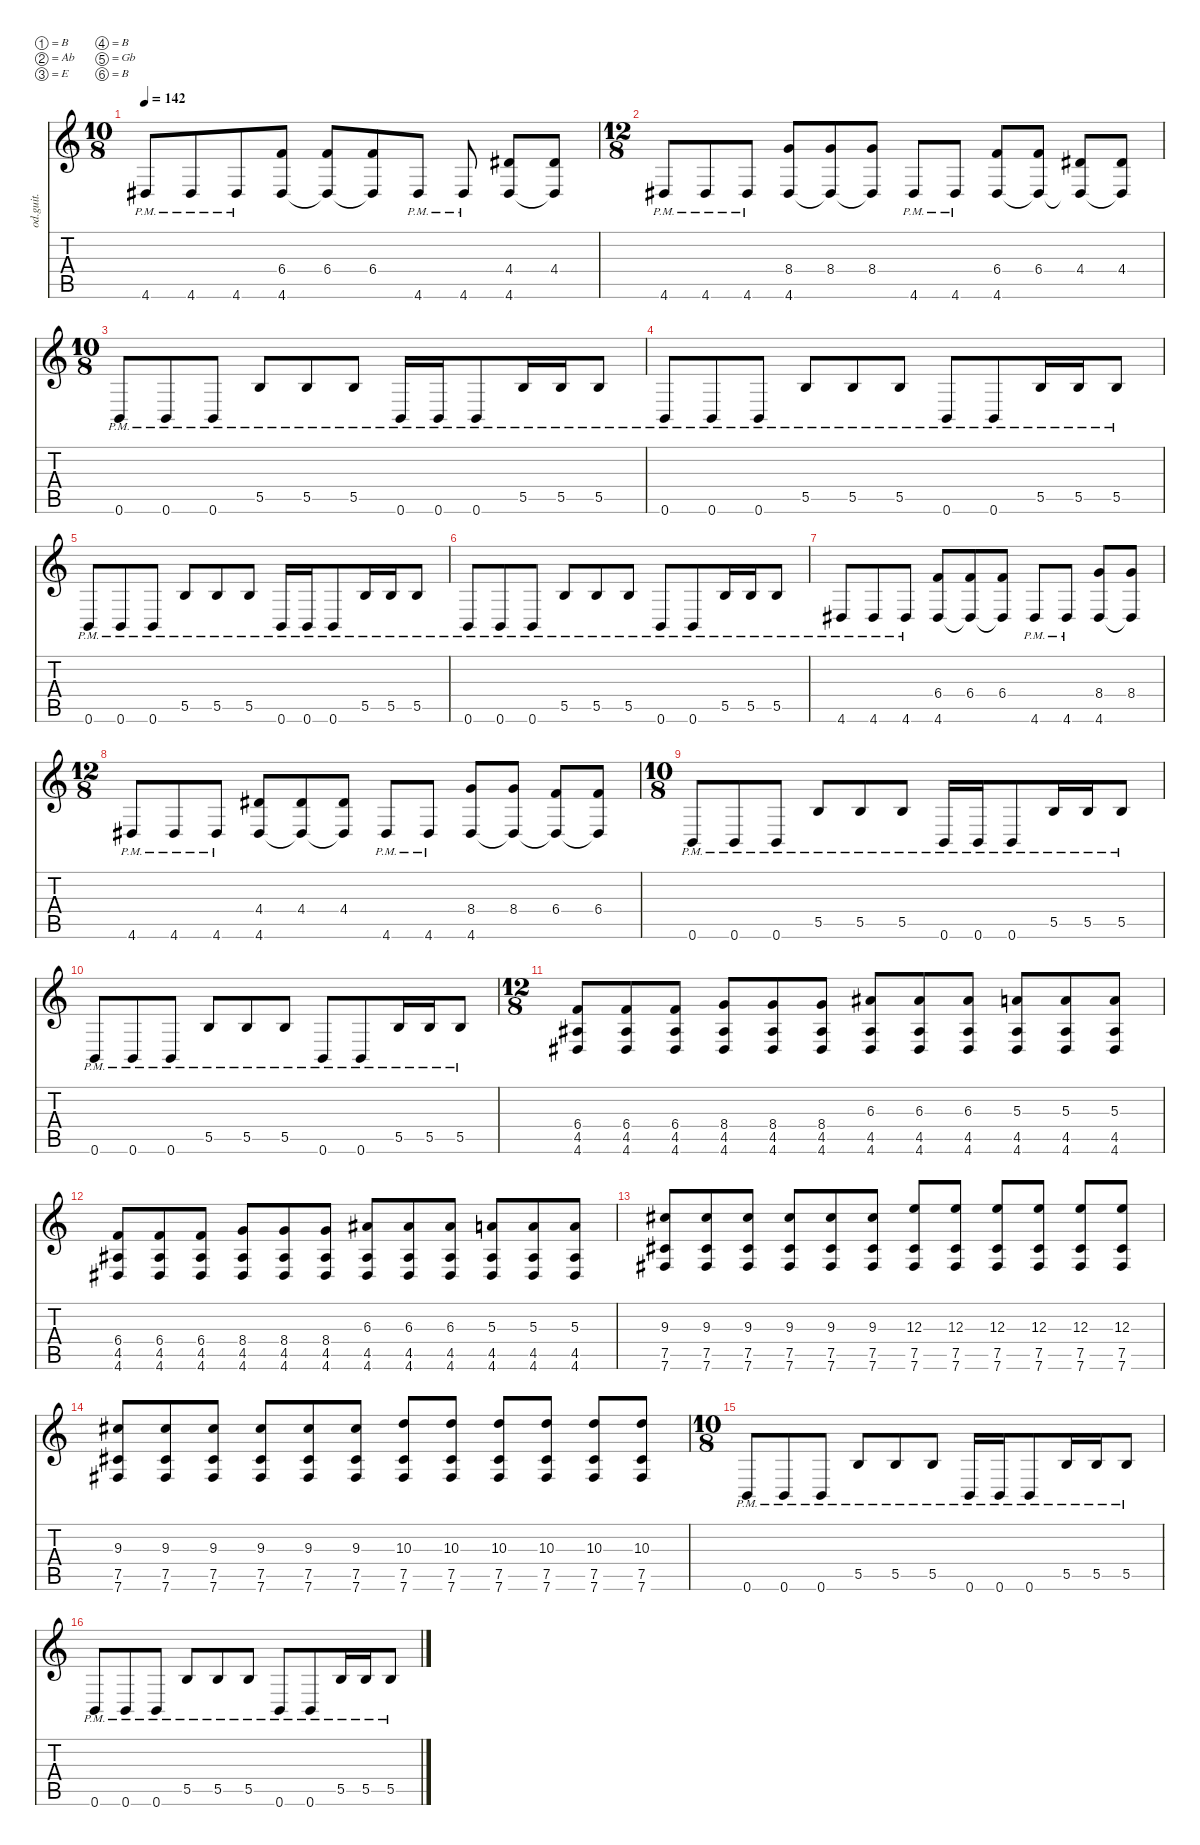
\defaultSystemsLayout 4
\hideDynamics
\bracketExtendMode nobrackets
\otherSystemsTrackNameOrientation horizontal
\track ("Guitar2" "od.guit.") {instrument overdrivenguitar}
\staff {score tabs}
\tuning (B3 Ab3 E3 B2 Gb2 B1)
\ts (10 8)
\tempo 142
\clef g2
\ks c
4.6{pm acc #}.8{dy f beam Up} 4.6{pm acc #}.8{beam Up} 4.6{pm acc #}.8{beam Up} (6.4 4.6{acc #}).8{beam Up} (6.4 4.6{t acc #}).8{beam Up} (6.4 4.6{t acc #}).8{beam Up} 4.6{pm acc #}.8{beam Up} 4.6{pm acc #}.8{beam Up beam split} (4.4{acc #} 4.6{acc #}).8{beam Up beam merge} (4.4{acc #} 4.6{t acc #}).8{beam Up} |
\ts (12 8)
\beaming (8 3 3 3 3)
4.6{pm acc #}.8{beam Up} 4.6{pm acc #}.8{beam Up} 4.6{pm acc #}.8{beam Up} (8.4 4.6{acc #}).8{beam Up} (8.4 4.6{t acc #}).8{beam Up} (8.4 4.6{t acc #}).8{beam Up} 4.6{pm acc #}.8{beam Up} 4.6{pm acc #}.8{beam Up beam split} (6.4 4.6{acc #}).8{beam Up beam merge} (6.4 4.6{t acc #}).8{beam Up beam split} (4.4{acc #} 4.6{t acc #}).8{beam Up} (4.4{acc #} 4.6{t acc #}).8{beam Up} |
\ts (10 8)
\beaming (8 3 3 3 3)
0.6{pm}.8{beam Up} 0.6{pm}.8{beam Up} 0.6{pm}.8{beam Up} 5.5{pm}.8{beam Up} 5.5{pm}.8{beam Up} 5.5{pm}.8{beam Up} 0.6{pm}.16{beam Up} 0.6{pm}.16{beam Up beam merge} 0.6{pm}.8{beam Up} 5.5{pm}.16{beam Up} 5.5{pm}.16{beam Up beam merge} 5.5{pm}.8{beam Up} |
0.6{pm}.8{beam Up} 0.6{pm}.8{beam Up} 0.6{pm}.8{beam Up} 5.5{pm}.8{beam Up} 5.5{pm}.8{beam Up} 5.5{pm}.8{beam Up} 0.6{pm}.8{beam Up beam merge} 0.6{pm}.8{beam Up} 5.5{pm}.16{beam Up} 5.5{pm}.16{beam Up beam merge} 5.5{pm}.8{beam Up} |
0.6{pm}.8{beam Up} 0.6{pm}.8{beam Up} 0.6{pm}.8{beam Up} 5.5{pm}.8{beam Up} 5.5{pm}.8{beam Up} 5.5{pm}.8{beam Up} 0.6{pm}.16{beam Up} 0.6{pm}.16{beam Up beam merge} 0.6{pm}.8{beam Up} 5.5{pm}.16{beam Up} 5.5{pm}.16{beam Up beam merge} 5.5{pm}.8{beam Up} |
0.6{pm}.8{beam Up} 0.6{pm}.8{beam Up} 0.6{pm}.8{beam Up} 5.5{pm}.8{beam Up} 5.5{pm}.8{beam Up} 5.5{pm}.8{beam Up} 0.6{pm}.8{beam Up beam merge} 0.6{pm}.8{beam Up} 5.5{pm}.16{beam Up} 5.5{pm}.16{beam Up beam merge} 5.5{pm}.8{beam Up} |
4.6{pm acc #}.8{beam Up} 4.6{pm acc #}.8{beam Up} 4.6{pm acc #}.8{beam Up} (6.4 4.6{acc #}).8{beam Up} (6.4 4.6{t acc #}).8{beam Up} (6.4 4.6{t acc #}).8{beam Up} 4.6{pm acc #}.8{beam Up} 4.6{pm acc #}.8{beam Up beam split} (8.4 4.6{acc #}).8{beam Up beam merge} (8.4 4.6{t acc #}).8{beam Up} |
\ts (12 8)
\beaming (8 3 3 3 3)
4.6{pm acc #}.8{beam Up} 4.6{pm acc #}.8{beam Up} 4.6{pm acc #}.8{beam Up} (4.4{acc #} 4.6{acc #}).8{beam Up} (4.4{acc #} 4.6{t acc #}).8{beam Up} (4.4{acc #} 4.6{t acc #}).8{beam Up} 4.6{pm acc #}.8{beam Up} 4.6{pm acc #}.8{beam Up beam split} (8.4 4.6{acc #}).8{beam Up beam merge} (8.4 4.6{t acc #}).8{beam Up beam split} (6.4 4.6{t acc #}).8{beam Up} (6.4 4.6{t acc #}).8{beam Up} |
\ts (10 8)
\beaming (8 3 3 3 3)
0.6{pm}.8{beam Up} 0.6{pm}.8{beam Up} 0.6{pm}.8{beam Up} 5.5{pm}.8{beam Up} 5.5{pm}.8{beam Up} 5.5{pm}.8{beam Up} 0.6{pm}.16{beam Up} 0.6{pm}.16{beam Up beam merge} 0.6{pm}.8{beam Up} 5.5{pm}.16{beam Up} 5.5{pm}.16{beam Up beam merge} 5.5{pm}.8{beam Up} |
0.6{pm}.8{beam Up} 0.6{pm}.8{beam Up} 0.6{pm}.8{beam Up} 5.5{pm}.8{beam Up} 5.5{pm}.8{beam Up} 5.5{pm}.8{beam Up} 0.6{pm}.8{beam Up beam merge} 0.6{pm}.8{beam Up} 5.5{pm}.16{beam Up} 5.5{pm}.16{beam Up beam merge} 5.5{pm}.8{beam Up} |
\ts (12 8)
\beaming (8 3 3 3 3)
(6.4 4.5{acc #} 4.6{acc #}).8{beam Up} (6.4 4.5{acc #} 4.6{acc #}).8{beam Up} (6.4 4.5{acc #} 4.6{acc #}).8{beam Up} (8.4 4.5{acc #} 4.6{acc #}).8{beam Up} (8.4 4.5{acc #} 4.6{acc #}).8{beam Up} (8.4 4.5{acc #} 4.6{acc #}).8{beam Up} (6.3{acc #} 4.5{acc #} 4.6{acc #}).8{beam Up} (6.3{acc #} 4.5{acc #} 4.6{acc #}).8{beam Up} (6.3{acc #} 4.5{acc #} 4.6{acc #}).8{beam Up} (5.3 4.5{acc #} 4.6{acc #}).8{beam Up} (5.3 4.5{acc #} 4.6{acc #}).8{beam Up} (5.3 4.5{acc #} 4.6{acc #}).8{beam Up} |
(6.4 4.5{acc #} 4.6{acc #}).8{beam Up} (6.4 4.5{acc #} 4.6{acc #}).8{beam Up} (6.4 4.5{acc #} 4.6{acc #}).8{beam Up} (8.4 4.5{acc #} 4.6{acc #}).8{beam Up} (8.4 4.5{acc #} 4.6{acc #}).8{beam Up} (8.4 4.5{acc #} 4.6{acc #}).8{beam Up} (6.3{acc #} 4.5{acc #} 4.6{acc #}).8{beam Up} (6.3{acc #} 4.5{acc #} 4.6{acc #}).8{beam Up} (6.3{acc #} 4.5{acc #} 4.6{acc #}).8{beam Up} (5.3 4.5{acc #} 4.6{acc #}).8{beam Up} (5.3 4.5{acc #} 4.6{acc #}).8{beam Up} (5.3 4.5{acc #} 4.6{acc #}).8{beam Up} |
(9.3{acc #} 7.5{acc #} 7.6{acc #}).8{beam Up} (9.3{acc #} 7.5{acc #} 7.6{acc #}).8{beam Up} (9.3{acc #} 7.5{acc #} 7.6{acc #}).8{beam Up} (9.3{acc #} 7.5{acc #} 7.6{acc #}).8{beam Up} (9.3{acc #} 7.5{acc #} 7.6{acc #}).8{beam Up} (9.3{acc #} 7.5{acc #} 7.6{acc #}).8{beam Up} (12.3 7.5{acc #} 7.6{acc #}).8{beam Up} (12.3 7.5{acc #} 7.6{acc #}).8{beam Up beam split} (12.3 7.5{acc #} 7.6{acc #}).8{beam Up beam merge} (12.3 7.5{acc #} 7.6{acc #}).8{beam Up beam split} (12.3 7.5{acc #} 7.6{acc #}).8{beam Up} (12.3 7.5{acc #} 7.6{acc #}).8{beam Up} |
(9.3{acc #} 7.5{acc #} 7.6{acc #}).8{beam Up} (9.3{acc #} 7.5{acc #} 7.6{acc #}).8{beam Up} (9.3{acc #} 7.5{acc #} 7.6{acc #}).8{beam Up} (9.3{acc #} 7.5{acc #} 7.6{acc #}).8{beam Up} (9.3{acc #} 7.5{acc #} 7.6{acc #}).8{beam Up} (9.3{acc #} 7.5{acc #} 7.6{acc #}).8{beam Up} (10.3 7.5{acc #} 7.6{acc #}).8{beam Up} (10.3 7.5{acc #} 7.6{acc #}).8{beam Up beam split} (10.3 7.5{acc #} 7.6{acc #}).8{beam Up beam merge} (10.3 7.5{acc #} 7.6{acc #}).8{beam Up beam split} (10.3 7.5{acc #} 7.6{acc #}).8{beam Up} (10.3 7.5{acc #} 7.6{acc #}).8{beam Up} |
\ts (10 8)
\beaming (8 3 3 3 3)
0.6{pm}.8{beam Up} 0.6{pm}.8{beam Up} 0.6{pm}.8{beam Up} 5.5{pm}.8{beam Up} 5.5{pm}.8{beam Up} 5.5{pm}.8{beam Up} 0.6{pm}.16{beam Up} 0.6{pm}.16{beam Up beam merge} 0.6{pm}.8{beam Up} 5.5{pm}.16{beam Up} 5.5{pm}.16{beam Up beam merge} 5.5{pm}.8{beam Up} |
0.6{pm}.8{beam Up} 0.6{pm}.8{beam Up} 0.6{pm}.8{beam Up} 5.5{pm}.8{beam Up} 5.5{pm}.8{beam Up} 5.5{pm}.8{beam Up} 0.6{pm}.8{beam Up beam merge} 0.6{pm}.8{beam Up} 5.5{pm}.16{beam Up} 5.5{pm}.16{beam Up beam merge} 5.5{pm}.8{beam Up}
